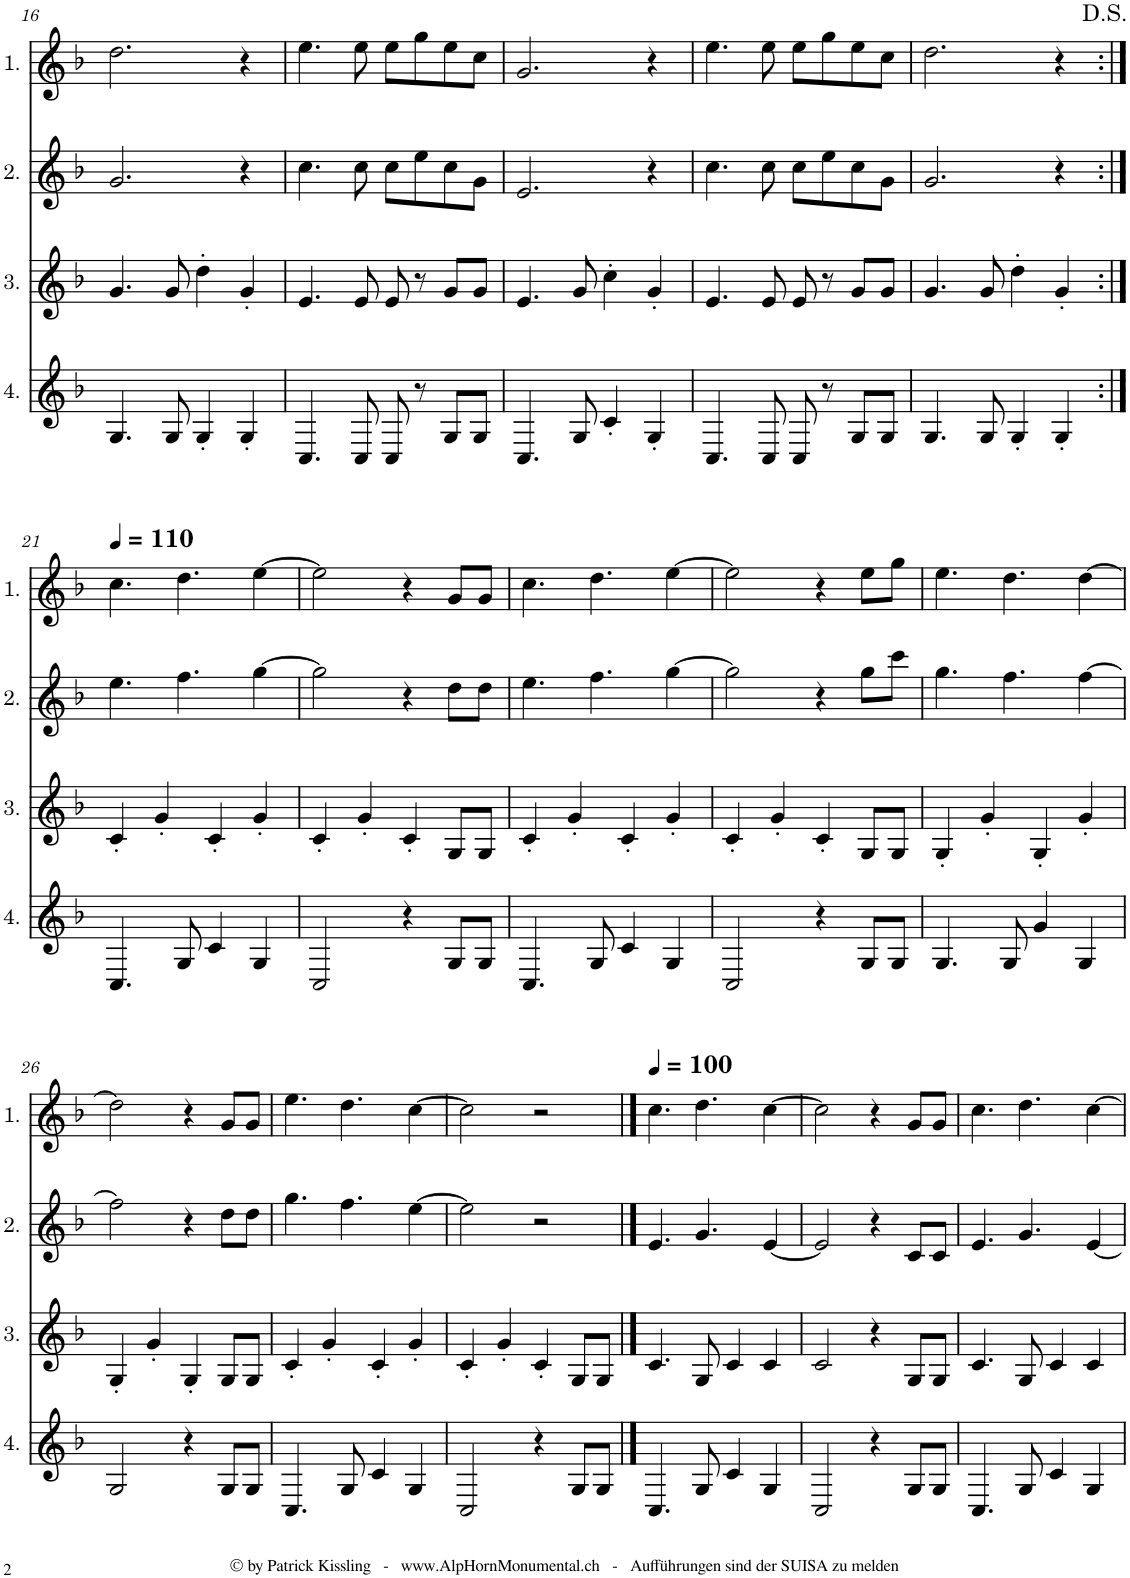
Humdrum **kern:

**kern	**kern	**kern	**kern
*part4	*part3	*part2	*part1
*staff4	*staff3	*staff2	*staff1
*I"4.	*I"3.	*I"2.	*I"1.
!!LO:PB:g=z
*clefG2	*clefG2	*clefG2	*clefG2
*Trd4c7	*Trd4c7	*Trd4c7	*Trd4c7
*k[b-]	*k[b-]	*k[b-]	*k[b-]
*M4/4	*M4/4	*M4/4	*M4/4
=16	=16	=16	=16
4.G/	4.g/	2.g/	2.dd\
8G/	8g/	.	.
4G'/	4dd'\	.	.
4G'/	4g'/	4r	4r
=17	=17	=17	=17
4.C/	4.e/	4.cc\	4.ee\
8C/	8e/	8cc\	8ee\
8C/	8e/	8cc\L	8ee\L
8r	8r	8ee\	8gg\
8G/L	8g/L	8cc\	8ee\
8G/J	8g/J	8g\J	8cc\J
=18	=18	=18	=18
4.C/	4.e/	2.e/	2.g/
8G/	8g/	.	.
4c'/	4cc'\	.	.
4G'/	4g'/	4r	4r
=19	=19	=19	=19
4.C/	4.e/	4.cc\	4.ee\
8C/	8e/	8cc\	8ee\
8C/	8e/	8cc\L	8ee\L
8r	8r	8ee\	8gg\
8G/L	8g/L	8cc\	8ee\
8G/J	8g/J	8g\J	8cc\J
=20	=20	=20	=20
4.G/	4.g/	2.g/	2.dd\
8G/	8g/	.	.
4G'/	4dd'\	.	.
4G'/	4g'/	4r	4r
!!LO:LB:g=z
=21:|!	=21:|!	=21:|!	=21:|!
*	*	*	*MM110
4.C/	4c'/	4.ee\	4.cc\
.	4g'/	.	.
8G/	.	4.ff\	4.dd\
4c/	4c'/	.	.
4G/	4g'/	[4gg\	[4ee\
=22	=22	=22	=22
2C/	4c'/	2gg\]	2ee\]
.	4g'/	.	.
4r	4c'/	4r	4r
8G/L	8G/L	8dd\L	8g/L
8G/J	8G/J	8dd\J	8g/J
=23	=23	=23	=23
4.C/	4c'/	4.ee\	4.cc\
.	4g'/	.	.
8G/	.	4.ff\	4.dd\
4c/	4c'/	.	.
4G/	4g'/	[4gg\	[4ee\
=24	=24	=24	=24
2C/	4c'/	2gg\]	2ee\]
.	4g'/	.	.
4r	4c'/	4r	4r
8G/L	8G/L	8gg\L	8ee\L
8G/J	8G/J	8ccc\J	8gg\J
=25	=25	=25	=25
4.G/	4G'/	4.gg\	4.ee\
.	4g'/	.	.
8G/	.	4.ff\	4.dd\
4g/	4G'/	.	.
4G/	4g'/	[4ff\	[4dd\
!!LO:LB:g=z
=26	=26	=26	=26
2G/	4G'/	2ff\]	2dd\]
.	4g'/	.	.
4r	4G'/	4r	4r
8G/L	8G/L	8dd\L	8g/L
8G/J	8G/J	8dd\J	8g/J
=27	=27	=27	=27
4.C/	4c'/	4.gg\	4.ee\
.	4g'/	.	.
8G/	.	4.ff\	4.dd\
4c/	4c'/	.	.
4G/	4g'/	[4ee\	[4cc\
=28	=28	=28	=28
2C/	4c'/	2ee\]	2cc\]
.	4g'/	.	.
4r	4c'/	2r	2r
8G/L	8G/L	.	.
8G/J	8G/J	.	.
==29	==29	==29	==29
*	*	*	*MM100
4.C/	4.c/	4.e/	4.cc\
8G/	8G/	4.g/	4.dd\
4c/	4c/	.	.
4G/	4c/	[4e/	[4cc\
=30	=30	=30	=30
2C/	2c/	2e/]	2cc\]
4r	4r	4r	4r
8G/L	8G/L	8c/L	8g/L
8G/J	8G/J	8c/J	8g/J
=31	=31	=31	=31
4.C/	4.c/	4.e/	4.cc\
8G/	8G/	4.g/	4.dd\
4c/	4c/	.	.
4G/	4c/	[4e/	[4cc\
=	=	=	=
*-	*-	*-	*-
